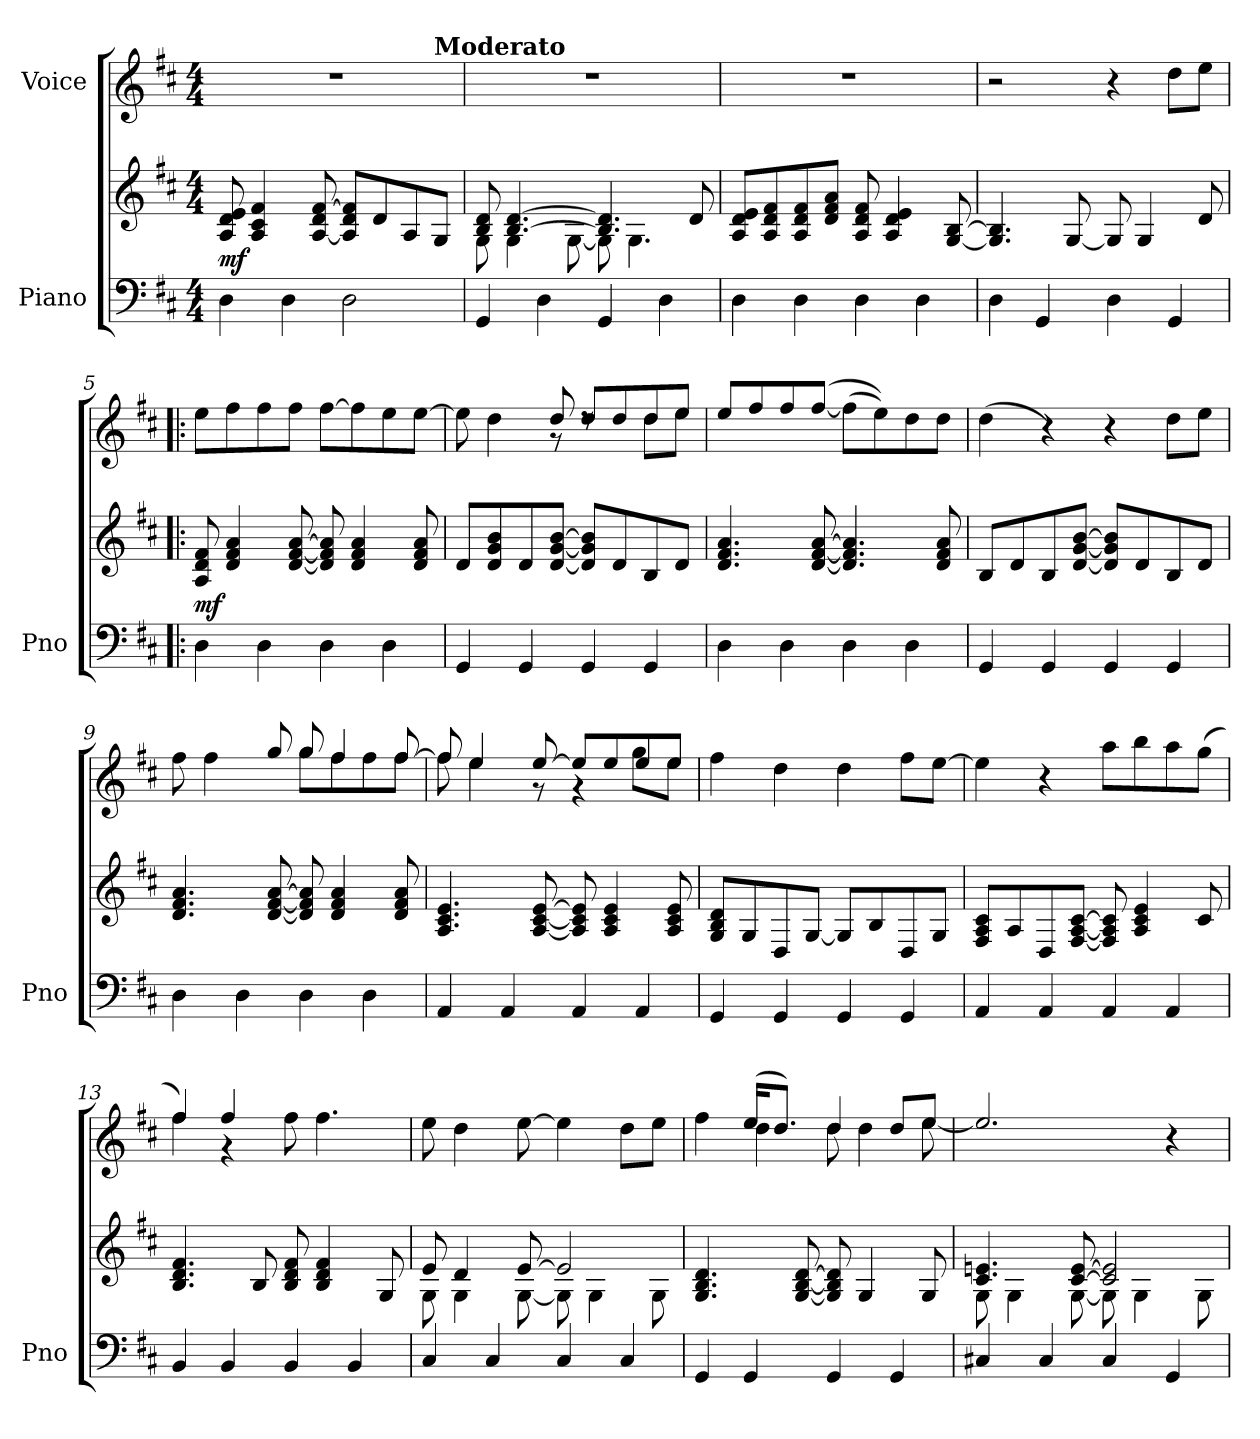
**kern	**kern	**dynam	**kern
*part2	*part2	*part2	*part1
*staff3	*staff2	*staff2/3	*staff1
*I"Piano	*	*	*I"Voice
*I'Pno	*	*	*
*clefF4	*clefG2	*	*clefG2
*k[f#c#]	*k[f#c#]	*	*k[f#c#]
*M4/4	*M4/4	*	*M4/4
=1	=1	=1	=1
!	!	!LO:DY:a=2	!
*	*	*	*^
4D\	8A/ 8d/ 8e/	mf	1r	2..ryy
.	4A/ 4c#/ 4f#/	.	.	.
4D\	.	.	.	.
.	[8A/ 8d/ [8f#/	.	.	.
2D\	8A/] 8d/ 8f#/]L	.	.	.
.	8d/	.	.	.
.	8A/	.	.	.
!	!	!	!	!LO:TX:a:B:t=Moderato
.	8G/J	.	.	8ryy
*	*	*	*v	*v
=2	=2	=2	=2
*	*^	*	*
4GG/	8B/ 8d/	8G\	.	1r
.	[4.B/ [4.d/	4G\	.	.
4D\	.	.	.	.
.	.	[8G\	.	.
4GG/	4.B/] 4.d/]	8G\]	.	.
.	.	4.G\	.	.
4D\	.	.	.	.
.	8d/	.	.	.
*	*v	*v	*	*
=3	=3	=3	=3
4D\	8A/ 8d/ 8e/L	.	1r
.	8A/ 8d/ 8f#/	.	.
4D\	8A/ 8d/ 8f#/	.	.
.	8d/ 8f#/ 8a/J	.	.
4D\	8A/ 8d/ 8f#/	.	.
.	4A/ 4d/ 4e/	.	.
4D\	.	.	.
.	[8G/ [8B/	.	.
=4	=4	=4	=4
4D\	4.G/] 4.B/]	.	2r
4GG/	.	.	.
.	[8G/	.	.
4D\	8G/]	.	4r
.	4G/	.	.
4GG/	.	.	8dd\L
.	8d/	.	8ee\J
!!LO:LB:g=z
=5!|:	=5!|:	=5!|:	=5!|:
!	!	!LO:DY:a=2	!
4D\	8A/ 8d/ 8f#/	mf	8ee\L
.	4d/ 4f#/ 4a/	.	8ff#\
4D\	.	.	8ff#\
.	[8d/ [8f#/ [8a/	.	8ff#\J
4D\	8d/] 8f#/] 8a/]	.	[8ff#\L
.	4d/ 4f#/ 4a/	.	8ff#\]
4D\	.	.	8ee\
.	8d/ 8f#/ 8a/	.	[8ee\J
=6	=6	=6	=6
*	*	*	*^
4GG/	8d/L	.	8ee\]	4.ryy
.	8d/ 8g/ 8b/	.	4dd\	.
4GG/	8d/	.	.	.
.	[8d/ [8g/ [8b/J	.	8dd/	8r
4GG/	8d/] 8g/] 8b/]L	.	8dd/L	8rdd
.	8d/	.	8dd/	8ryy
4GG/	8B/	.	8dd/	8dd\L
.	8d/J	.	8ee/J	8ee\J
*	*	*	*v	*v
=7	=7	=7	=7
4D\	4.d/ 4.f#/ 4.a/	.	8ee/L
.	.	.	8ff#/
4D\	.	.	8ff#/
.	[8d/ [8f#/ [8a/	.	(>[8ff#/J
4D\	4.d/] 4.f#/] 4.a/]	.	(>8ff#\L]
.	.	.	8ee\))
4D\	.	.	8dd\
.	8d/ 8f#/ 8a/	.	8dd\J
=8	=8	=8	=8
4GG/	8B/L	.	(>4dd\
.	8d/	.	.
4GG/	8B/	.	4r)
.	[8d/ [8g/ [8b/J	.	.
4GG/	8d/] 8g/] 8b/]L	.	4r
.	8d/	.	.
4GG/	8B/	.	8dd\L
.	8d/J	.	8ee\J
!!LO:LB:g=z
=9	=9	=9	=9
*	*	*	*^
4D\	4.d/ 4.f#/ 4.a/	.	8ff#\	2ryy
.	.	.	4ff#\	.
4D\	.	.	.	.
.	[8d/ [8f#/ [8a/	.	8gg/	.
4D\	8d/] 8f#/] 8a/]	.	8gg/	8gg\L
.	4d/ 4f#/ 4a/	.	4ff#/	8ff#\
4D\	.	.	.	8ff#\
.	8d/ 8f#/ 8a/	.	[8ff#/	8ff#\J
=10	=10	=10	=10	=10
4AA/	4.A/ 4.c#/ 4.e/	.	8ff#/]	8ff#\
.	.	.	4ee/	4ee\
4AA/	.	.	.	.
.	[8A/ [8c#/ [8e/	.	[8ee/	8r
4AA/	8A/] 8c#/] 8e/]	.	8ee/L]	4r
.	4A/ 4c#/ 4e/	.	8ee/	.
4AA/	.	.	8ee/	8gg\L
.	8A/ 8c#/ 8e/	.	8ee/J	8ee\J
*	*	*	*v	*v
=11	=11	=11	=11
4GG/	8G/ 8B/ 8d/L	.	4ff#\
.	8G/	.	.
4GG/	8D/	.	4dd\
.	[8G/J	.	.
4GG/	8G/L]	.	4dd\
.	8B/	.	.
4GG/	8D/	.	8ff#\L
.	8G/J	.	[8ee\J
!!LO:LB:g=z
=12	=12	=12	=12
4AA/	8F#/ 8A/ 8c#/L	.	4ee\]
.	8A/	.	.
4AA/	8D/	.	4r
.	[8F#/ [8A/ [8c#/J	.	.
4AA/	8F#/] 8A/] 8c#/]	.	8aa\L
.	4A/ 4c#/ 4e/	.	8bb\
4AA/	.	.	8aa\
.	8c#/	.	(>8gg\J
=13	=13	=13	=13
*	*	*	*^
4BB/	4.B/ 4.d/ 4.f#/	.	4ff#/)	4ff#\
4BB/	.	.	4ff#/	4r
.	8B/	.	.	.
4BB/	8B/ 8d/ 8f#/	.	8ff#\	2ryy
.	4B/ 4d/ 4f#/	.	4.ff#\	.
4BB/	.	.	.	.
.	8G/	.	.	.
*	*	*	*v	*v
=14	=14	=14	=14
*	*^	*	*
4C#/	8e/	8G\	.	8ee\
.	4d/	4G\	.	4dd\
4C#/	.	.	.	.
.	[8e/	[8G\	.	[8ee\
4C#/	2e/]	8G\]	.	4ee\]
.	.	4G\	.	.
4C#/	.	.	.	8dd\L
.	.	8G\	.	8ee\J
*	*v	*v	*	*
=15	=15	=15	=15
*	*	*	*^
4GG/	4.G/ 4.B/ 4.d/	.	4ff#\	4ryy
4GG/	.	.	(>16ee/KL	4dd!\
.	.	.	8.dd/J)	.
.	[8G/ [8B/ [8d/	.	.	.
4GG/	8G/] 8B/] 8d/]	.	4dd/	8dd!\
.	4G/	.	.	4dd!\
4GG/	.	.	8dd/L	.
.	8G/	.	8ee/J	[8ee!\
*	*	*	*v	*v
!!LO:PB:g=z
=16	=16	=16	=16
*	*^	*	*
4C#X/	4.c#/ 4.en/	8G\	.	2.ee/]
.	.	4G\	.	.
4C#/	.	.	.	.
.	[8c#/ [8e/	[8G\	.	.
4C#/	2c#/] 2e/]	8G\]	.	.
.	.	4G\	.	.
4GG/	.	.	.	4r
.	.	8G\	.	.
*	*v	*v	*	*
=	=	=	=
*-	*-	*-	*-
